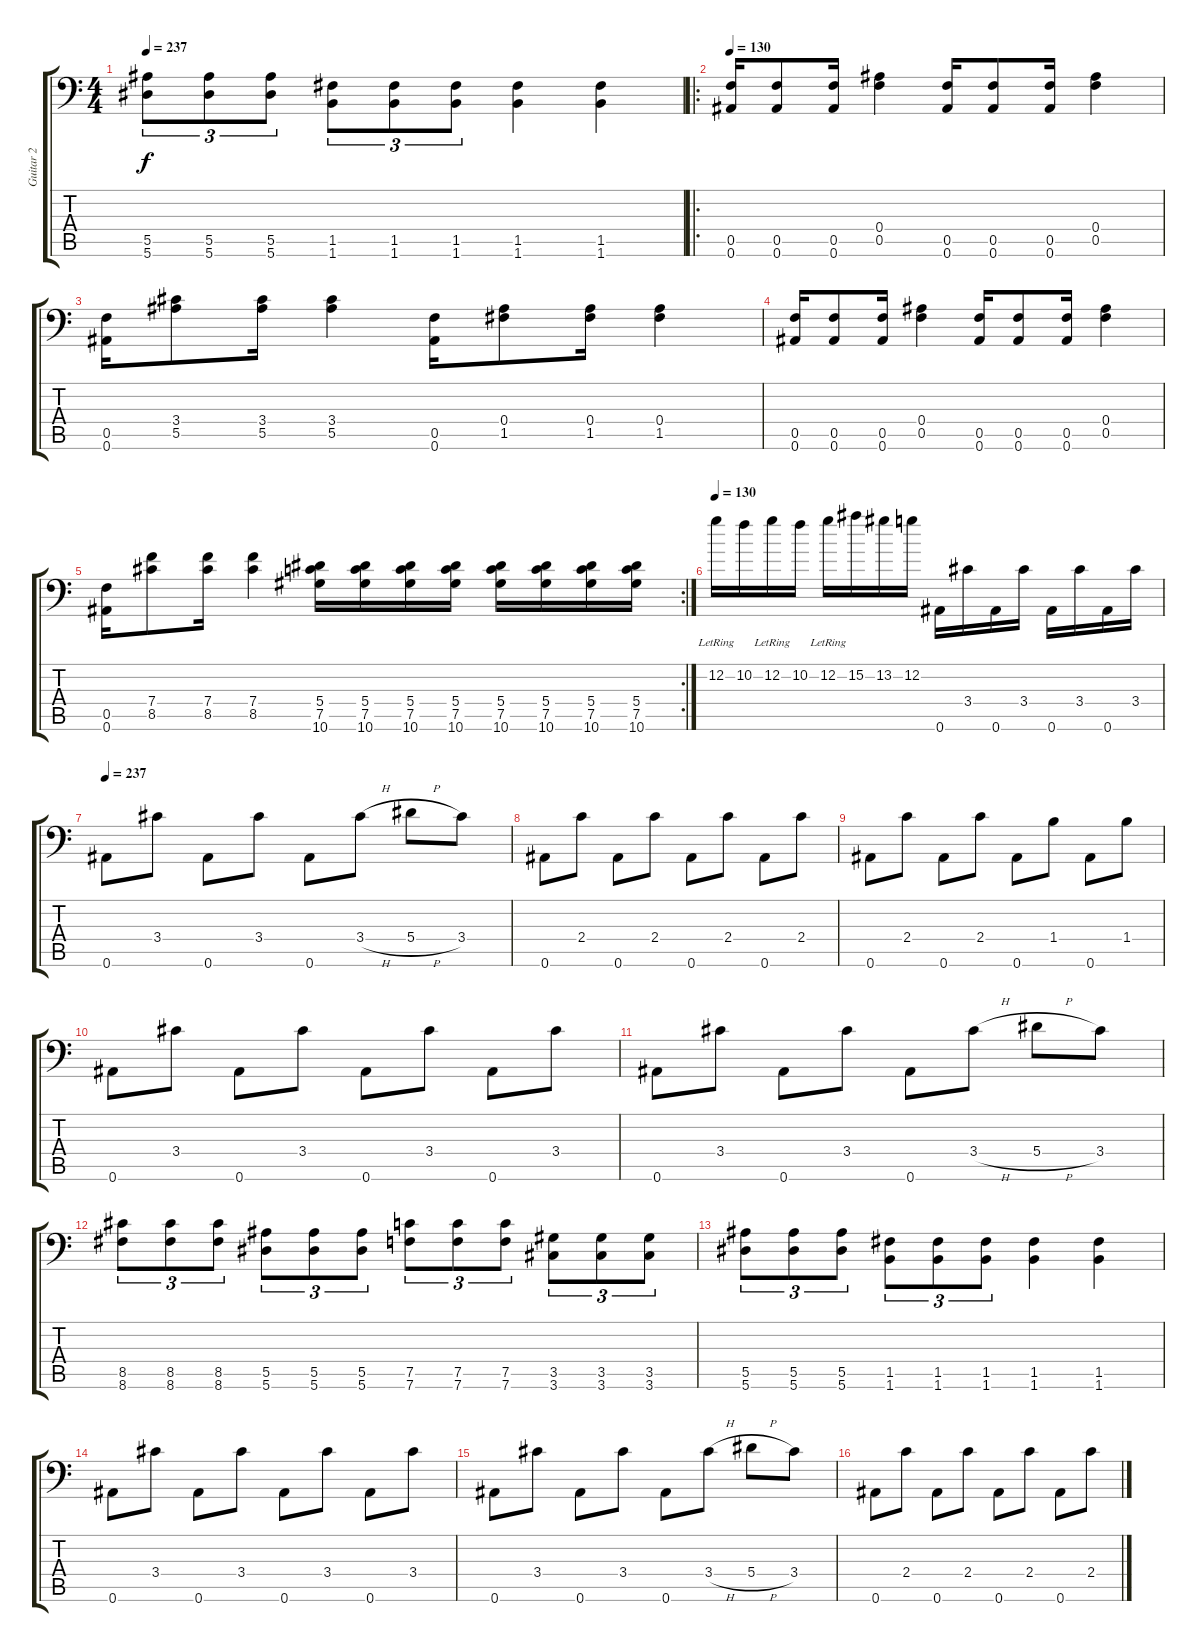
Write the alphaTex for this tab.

\track ("Guitar 2" "Guitar 2") {instrument distortionguitar}
\staff {score tabs}
\tuning (C4 G3 Eb3 Bb2 F2 Bb1) {hide}
\ts (4 4)
\tempo 237
\clef f4
\ks c
(5.5 5.6).8{tu (3 2) dy f} (5.5 5.6).8{tu (3 2)} (5.5 5.6).8{tu (3 2)} (1.5 1.6).8{tu (3 2)} (1.5 1.6).8{tu (3 2)} (1.5 1.6).8{tu (3 2)} (1.5 1.6).4 (1.5 1.6).4 |
\ro
\tempo 130
(0.5 0.6).16 (0.5 0.6).8 (0.5 0.6).16 (0.4 0.5).4 (0.5 0.6).16 (0.5 0.6).8 (0.5 0.6).16 (0.4 0.5).4 |
(0.5 0.6).16 (3.4 5.5).8 (3.4 5.5).16 (3.4 5.5).4 (0.5 0.6).16 (0.4 1.5).8 (0.4 1.5).16 (0.4 1.5).4 |
(0.5 0.6).16 (0.5 0.6).8 (0.5 0.6).16 (0.4 0.5).4 (0.5 0.6).16 (0.5 0.6).8 (0.5 0.6).16 (0.4 0.5).4 |
\rc 2
(0.5 0.6).16 (7.4 8.5).8 (7.4 8.5).16 (7.4 8.5).4 (5.4 7.5 10.6).16 (5.4 7.5 10.6).16 (5.4 7.5 10.6).16 (5.4 7.5 10.6).16 (5.4 7.5 10.6).16 (5.4 7.5 10.6).16 (5.4 7.5 10.6).16 (5.4 7.5 10.6).16 |
\tempo 130
12.2{lr}.16{instrument distortionguitar} 10.2.16 12.2{lr}.16 10.2.16 12.2{lr}.16 15.2.16 13.2.16 12.2.16 0.6.16 3.4.16 0.6.16 3.4.16 0.6.16 3.4.16 0.6.16 3.4.16 |
\tempo 237
0.6.8 3.4.8 0.6.8 3.4.8 0.6.8 3.4{h}.8 5.4{h}.8 3.4.8 |
0.6.8 2.4.8 0.6.8 2.4.8 0.6.8 2.4.8 0.6.8 2.4.8 |
0.6.8 2.4.8 0.6.8 2.4.8 0.6.8 1.4.8 0.6.8 1.4.8 |
0.6.8 3.4.8 0.6.8 3.4.8 0.6.8 3.4.8 0.6.8 3.4.8 |
0.6.8 3.4.8 0.6.8 3.4.8 0.6.8 3.4{h}.8 5.4{h}.8 3.4.8 |
(8.5 8.6).8{tu (3 2)} (8.5 8.6).8{tu (3 2)} (8.5 8.6).8{tu (3 2)} (5.5 5.6).8{tu (3 2)} (5.5 5.6).8{tu (3 2)} (5.5 5.6).8{tu (3 2)} (7.5 7.6).8{tu (3 2)} (7.5 7.6).8{tu (3 2)} (7.5 7.6).8{tu (3 2)} (3.5 3.6).8{tu (3 2)} (3.5 3.6).8{tu (3 2)} (3.5 3.6).8{tu (3 2)} |
(5.5 5.6).8{tu (3 2)} (5.5 5.6).8{tu (3 2)} (5.5 5.6).8{tu (3 2)} (1.5 1.6).8{tu (3 2)} (1.5 1.6).8{tu (3 2)} (1.5 1.6).8{tu (3 2)} (1.5 1.6).4 (1.5 1.6).4 |
0.6.8 3.4.8 0.6.8 3.4.8 0.6.8 3.4.8 0.6.8 3.4.8 |
0.6.8 3.4.8 0.6.8 3.4.8 0.6.8 3.4{h}.8 5.4{h}.8 3.4.8 |
0.6.8 2.4.8 0.6.8 2.4.8 0.6.8 2.4.8 0.6.8 2.4.8
